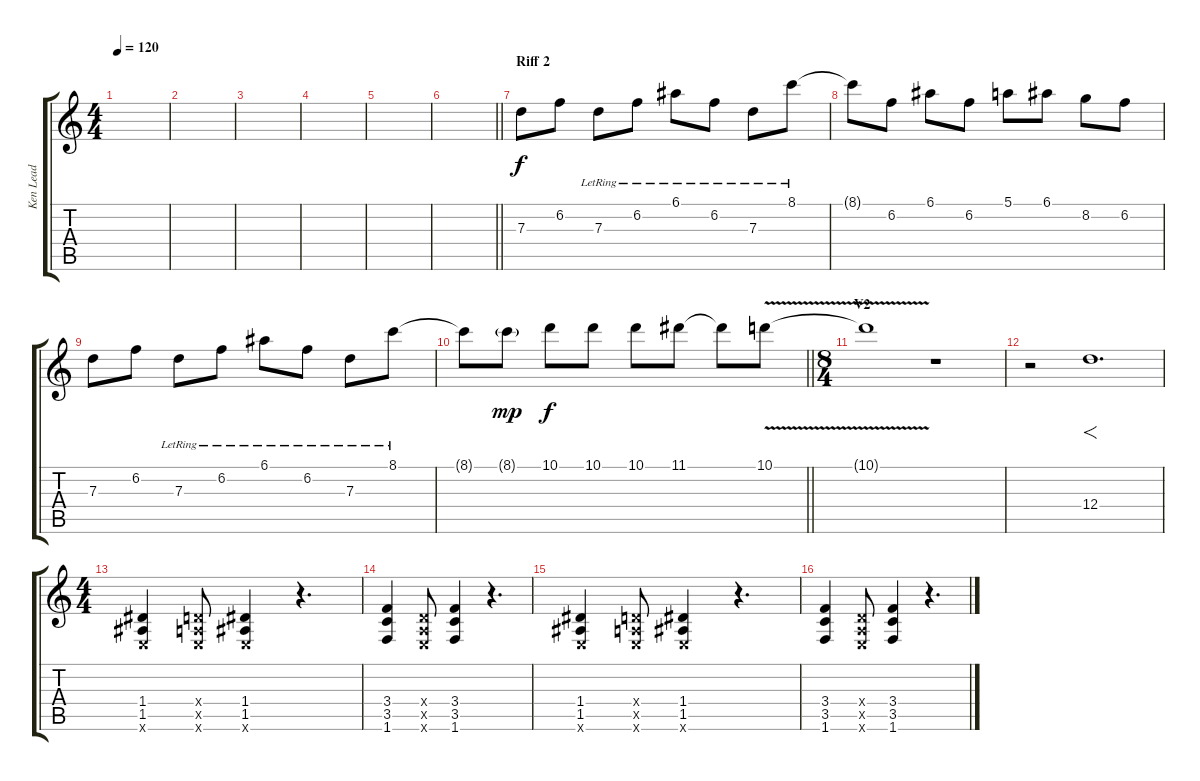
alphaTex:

\track ("Ken Lead" "Ken Lead") {mute instrument distortionguitar}
\staff {score tabs}
\tuning (E4 B3 G3 D3 A2 E2) {hide}
\ts (4 4)
\tempo 120
\clef g2
\ks c
|
|
|
|
|
\barLineRight lightlight
|
\section ("" "Riff 2")
7.3.8 6.2.8 7.3{lr}.8 6.2{lr}.8 6.1{lr}.8 6.2{lr}.8 7.3{lr}.8 8.1{lr}.8 |
8.1{t}.8 6.2.8 6.1.8 6.2.8 5.1.8 6.1.8 8.2.8 6.2.8 |
7.3.8 6.2.8 7.3{lr}.8 6.2{lr}.8 6.1{lr}.8 6.2{lr}.8 7.3{lr}.8 8.1{lr}.8 |
\barLineRight lightlight
8.1{t}.8 8.1{g}.8{dy mp} 10.1.8{dy f} 10.1.8 10.1.8 11.1.8 11.1{t}.8 10.1{v}.8 |
\ts (8 4)
\section ("" "V2")
10.1{t}.1 r.1 |
r.2 12.4.1{f d} |
\ts (4 4)
(1.4 1.5 0.6{x}).4 (0.4{x} 0.5{x} 0.6{x}).8 (1.4 1.5 0.6{x}).4 r.4{d} |
(3.4 3.5 1.6).4 (0.4{x} 0.5{x} 0.6{x}).8 (3.4 3.5 1.6).4 r.4{d} |
(1.4 1.5 0.6{x}).4 (0.4{x} 0.5{x} 0.6{x}).8 (1.4 1.5 0.6{x}).4 r.4{d} |
(3.4 3.5 1.6).4 (0.4{x} 0.5{x} 0.6{x}).8 (3.4 3.5 1.6).4 r.4{d}
